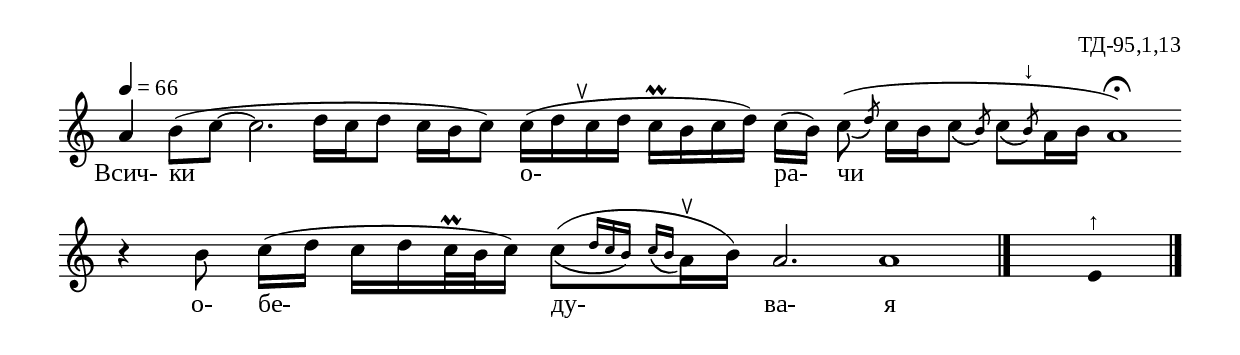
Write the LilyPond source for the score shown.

%{
TD_095_1_13
%}

\include "td-preamble.ly"

\score {
\relative c'' {
\tempo 4 = 66
%\time 5/16
\cadenzaOn
\phrasingSlurDown
a4 b8[( c]~ c2. d16[ c d8] c16[ b c8]) c16[( d s^\ltoe c d] c\prall[ b c d]) c[( b])
\afterGrace c8(\( { \stdB d\) \stdE } c16[ b \afterGrace c8]\( { \stdB b\) \stdE } 
\afterGrace c8[\( { \stdB b^↓\) \stdE } a16 b] a1)\fermata
\bar ""
\break
 r4 b8 c16[( d] c[ d c32\prall b c16]) \afterGrace c8[(\( { d16[ c b]\) } 
\grace { c16[\( b] } a^\ltoe\) b]) a2. a1 
 \bar "|." 
 s4 \fixB e^↑
 \bar "|." 
}
\addlyrics {Всич- ки о- ра- чи о- бе- ду- ва- я }
%
\layout {
     \context { 
	    \Staff \remove "Time_signature_engraver" } 
  indent = #0
  line-width = 190\mm
  ragged-right=##f
}
%
\midi { 
	\context {
		\Score
		tempoWholesPerMinute = #(ly:make-moment 66 4)
		}
	}
}
%
\header{
  opus = "ТД-95,1,13"
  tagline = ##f
}


